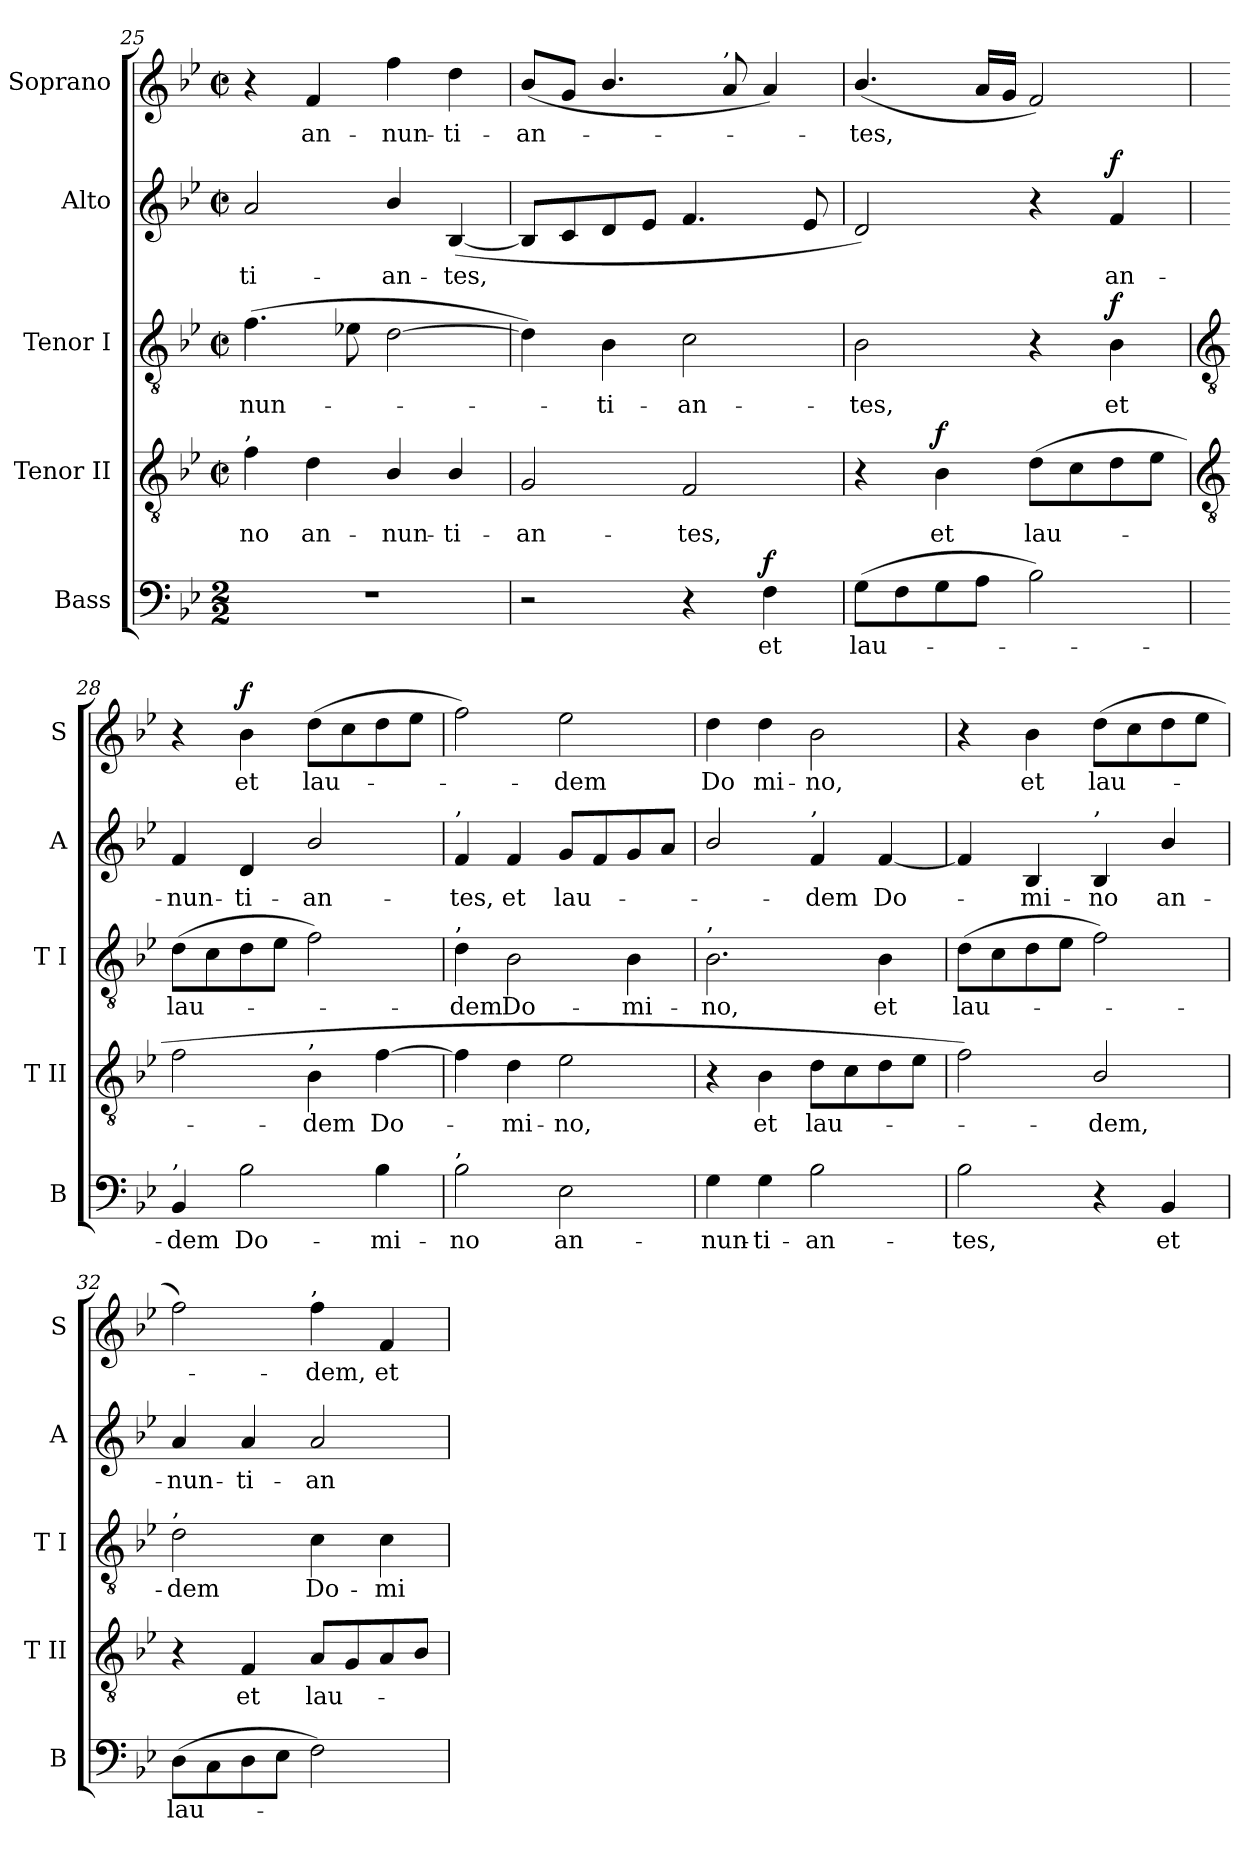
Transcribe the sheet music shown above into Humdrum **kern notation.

**kern	**text	**dynam	**kern	**text	**dynam	**kern	**text	**dynam	**kern	**text	**dynam	**kern	**text	**dynam
*part5	*part5	*part5	*part4	*part4	*part4	*part3	*part3	*part3	*part2	*part2	*part2	*part1	*part1	*part1
*staff5	*staff5	*staff5	*staff4	*staff4	*staff4	*staff3	*staff3	*staff3	*staff2	*staff2	*staff2	*staff1	*staff1	*staff1
*I"Bass	*	*	*I"Tenor II	*	*	*I"Tenor I	*	*	*I"Alto	*	*	*I"Soprano	*	*
*I'B	*	*	*I'T II	*	*	*I'T I	*	*	*I'A	*	*	*I'S	*	*
*clefF4	*	*	*clefGv2	*	*	*clefGv2	*	*	*clefG2	*	*	*clefG2	*	*
*k[b-e-]	*	*	*k[b-e-]	*	*	*k[b-e-]	*	*	*k[b-e-]	*	*	*k[b-e-]	*	*
*B-:	*	*	*B-:	*	*	*B-:	*	*	*B-:	*	*	*B-:	*	*
*M2/2	*	*	*M2/2	*	*	*M2/2	*	*	*M2/2	*	*	*M2/2	*	*
*	*	*	*met(c|)	*	*	*met(c|)	*	*	*met(c|)	*	*	*met(c|)	*	*
=25	=25	=25	=25	=25	=25	=25	=25	=25	=25	=25	=25	=25	=25	=25
!	!	!	!LO:TX:a:t=,	!	!	!	!	!	!	!	!	!	!	!
!	!	!	!	!LO:LY:b	!	!	!LO:LY:b	!	!	!LO:LY:b	!	!	!	!
1r	.	.	4f	-no	.	(>4.f	-nun-	.	2a	-ti-	.	4r	.	.
!	!	!	!	!LO:LY:b	!	!	!	!	!	!	!	!	!LO:LY:b	!
.	.	.	4d	an-	.	.	.	.	.	.	.	4f	an-	.
.	.	.	.	.	.	8e-X	.	.	.	.	.	.	.	.
!	!	!	!	!LO:LY:b	!	!	!	!	!	!LO:LY:b	!	!	!LO:LY:b	!
.	.	.	4B-/	-nun-	.	[2d	.	.	4b-/	-an-	.	4ff	-nun-	.
!	!	!	!	!LO:LY:b	!	!	!	!	!	!LO:LY:b	!	!	!LO:LY:b	!
.	.	.	4B-/	-ti-	.	.	.	.	(<[4B-	-tes,	.	4dd	-ti-	.
=26	=26	=26	=26	=26	=26	=26	=26	=26	=26	=26	=26	=26	=26	=26
!	!	!	!	!LO:LY:b	!	!	!	!	!	!	!	!	!LO:LY:b	!
2r	.	.	2G	-an-	.	4d])	.	.	8B-L]	.	.	(<8b-L	-an-	.
.	.	.	.	.	.	.	.	.	8c	.	.	8gJ	.	.
!	!	!	!	!	!	!	!LO:LY:b	!	!	!	!	!	!	!
.	.	.	.	.	.	4B-	ti-	.	8d	.	.	4.b-/	.	.
.	.	.	.	.	.	.	.	.	8e-J	.	.	.	.	.
!	!	!	!	!LO:LY:b	!	!	!LO:LY:b	!	!	!	!	!	!	!
4r	.	.	2F	-tes,	.	2c	-an-	.	4.f	.	.	.	.	.
!	!	!	!	!	!	!	!	!	!	!	!	!LO:TX:a:t=,	!	!
.	.	.	.	.	.	.	.	.	.	.	.	8a	.	.
!	!LO:LY:b	!LO:DY:b	!	!	!	!	!	!	!	!	!	!	!	!
4F	et	f	.	.	.	.	.	.	.	.	.	4a)	.	.
.	.	.	.	.	.	.	.	.	8e-	.	.	.	.	.
=27	=27	=27	=27	=27	=27	=27	=27	=27	=27	=27	=27	=27	=27	=27
!	!LO:LY:b	!	!	!	!	!	!LO:LY:b	!	!	!	!	!	!LO:LY:b	!
(>8GL	lau-	.	4r	.	.	2B-	-tes,	.	2d)	.	.	(<4.b-/	tes,	.
8F	.	.	.	.	.	.	.	.	.	.	.	.	.	.
!	!	!	!	!LO:LY:b	!LO:DY:b	!	!	!	!	!	!	!	!	!
8G	.	.	4B-	et	f	.	.	.	.	.	.	.	.	.
8AJ	.	.	.	.	.	.	.	.	.	.	.	16aLL	.	.
.	.	.	.	.	.	.	.	.	.	.	.	16gJJ	.	.
!	!	!	!	!LO:LY:b	!	!	!	!	!	!	!	!	!	!
2B-)	.	.	(>8dL	lau-	.	4r	.	.	4r	.	.	2f)	.	.
.	.	.	8c	.	.	.	.	.	.	.	.	.	.	.
!	!	!	!	!	!	!	!LO:LY:b	!LO:DY:b	!	!LO:LY:b	!LO:DY:b	!	!	!
.	.	.	8d	.	.	4B-	et	f	4f	an-	f	.	.	.
.	.	.	8e-J	.	.	.	.	.	.	.	.	.	.	.
!!LO:LB:g=z
=28	=28	=28	=28	=28	=28	=28	=28	=28	=28	=28	=28	=28	=28	=28
*	*	*	*clefGv2	*	*	*clefGv2	*	*	*	*	*	*	*	*
!LO:TX:a:t=,	!	!	!	!	!	!	!	!	!	!	!	!	!	!
!	!LO:LY:b	!	!	!	!	!	!LO:LY:b	!	!	!LO:LY:b	!	!	!	!
4BB-	dem	.	2f	.	.	(>8dL	lau-	.	4f	-nun-	.	4r	.	.
.	.	.	.	.	.	8c	.	.	.	.	.	.	.	.
!	!LO:LY:b	!	!	!	!	!	!	!	!	!LO:LY:b	!	!	!LO:LY:b	!LO:DY:b
2B-	Do-	.	.	.	.	8d	.	.	4d	-ti-	.	4b-	et	f
.	.	.	.	.	.	8e-J	.	.	.	.	.	.	.	.
!	!	!	!LO:TX:a:t=,	!	!	!	!	!	!	!	!	!	!	!
!	!	!	!	!LO:LY:b	!	!	!	!	!	!LO:LY:b	!	!	!LO:LY:b	!
.	.	.	4B-	dem	.	2f)	.	.	2b-/	-an-	.	(>8ddL	lau-	.
.	.	.	.	.	.	.	.	.	.	.	.	8cc	.	.
!	!LO:LY:b	!	!	!LO:LY:b	!	!	!	!	!	!	!	!	!	!
4B-	-mi-	.	[4f	Do-	.	.	.	.	.	.	.	8dd	.	.
.	.	.	.	.	.	.	.	.	.	.	.	8ee-J	.	.
=29	=29	=29	=29	=29	=29	=29	=29	=29	=29	=29	=29	=29	=29	=29
!	!	!	!	!	!	!	!	!	!LO:TX:a:t=,	!	!	!	!	!
!	!	!	!	!	!	!LO:TX:a:t=,	!	!	!	!	!	!	!	!
!LO:TX:a:t=,	!	!	!	!	!	!	!	!	!	!	!	!	!	!
!	!LO:LY:b	!	!	!	!	!	!LO:LY:b	!	!	!LO:LY:b	!	!	!	!
2B-	-no	.	4f]	.	.	4d	dem	.	4f	-tes,	.	2ff)	.	.
!	!	!	!	!LO:LY:b	!	!	!LO:LY:b	!	!	!LO:LY:b	!	!	!	!
.	.	.	4d	mi-	.	2B-	Do-	.	4f	et	.	.	.	.
!	!LO:LY:b	!	!	!LO:LY:b	!	!	!	!	!	!LO:LY:b	!	!	!LO:LY:b	!
2E-	an-	.	2e-	-no,	.	.	.	.	8gL	lau-	.	2ee-	dem	.
.	.	.	.	.	.	.	.	.	8f	.	.	.	.	.
!	!	!	!	!	!	!	!LO:LY:b	!	!	!	!	!	!	!
.	.	.	.	.	.	4B-	-mi-	.	8g	.	.	.	.	.
.	.	.	.	.	.	.	.	.	8aJ	.	.	.	.	.
=30	=30	=30	=30	=30	=30	=30	=30	=30	=30	=30	=30	=30	=30	=30
!	!	!	!	!	!	!LO:TX:a:t=,	!	!	!	!	!	!	!	!
!	!LO:LY:b	!	!	!	!	!	!LO:LY:b	!	!	!	!	!	!LO:LY:b	!
4G	-nun-	.	4r	.	.	2.B-	-no,	.	2b-/	.	.	4dd	Do	.
!	!LO:LY:b	!	!	!LO:LY:b	!	!	!	!	!	!	!	!	!LO:LY:b	!
4G	-ti-	.	4B-	et	.	.	.	.	.	.	.	4dd	mi-	.
!	!	!	!	!	!	!	!	!	!LO:TX:a:t=,	!	!	!	!	!
!	!LO:LY:b	!	!	!LO:LY:b	!	!	!	!	!	!LO:LY:b	!	!	!LO:LY:b	!
2B-	-an-	.	8dL	lau-	.	.	.	.	4f	dem	.	2b-	-no,	.
.	.	.	8c	.	.	.	.	.	.	.	.	.	.	.
!	!	!	!	!	!	!	!LO:LY:b	!	!	!LO:LY:b	!	!	!	!
.	.	.	8d	.	.	4B-	et	.	[4f	Do-	.	.	.	.
.	.	.	8e-J	.	.	.	.	.	.	.	.	.	.	.
=31	=31	=31	=31	=31	=31	=31	=31	=31	=31	=31	=31	=31	=31	=31
!	!LO:LY:b	!	!	!	!	!	!LO:LY:b	!	!	!	!	!	!	!
2B-	-tes,	.	2f)	.	.	(>8dL	lau-	.	4f]	.	.	4r	.	.
.	.	.	.	.	.	8c	.	.	.	.	.	.	.	.
!	!	!	!	!	!	!	!	!	!	!LO:LY:b	!	!	!LO:LY:b	!
.	.	.	.	.	.	8d	.	.	4B-	mi-	.	4b-	et	.
.	.	.	.	.	.	8e-J	.	.	.	.	.	.	.	.
!	!	!	!	!	!	!	!	!	!LO:TX:a:t=,	!	!	!	!	!
!	!	!	!	!LO:LY:b	!	!	!	!	!	!LO:LY:b	!	!	!LO:LY:b	!
4r	.	.	2B-/	dem,	.	2f)	.	.	4B-	-no	.	(>8ddL	lau-	.
.	.	.	.	.	.	.	.	.	.	.	.	8cc	.	.
!	!LO:LY:b	!	!	!	!	!	!	!	!	!LO:LY:b	!	!	!	!
4BB-	et	.	.	.	.	.	.	.	4b-/	an-	.	8dd	.	.
.	.	.	.	.	.	.	.	.	.	.	.	8ee-J	.	.
=32	=32	=32	=32	=32	=32	=32	=32	=32	=32	=32	=32	=32	=32	=32
!	!	!	!	!	!	!LO:TX:a:t=,	!	!	!	!	!	!	!	!
!	!LO:LY:b	!	!	!	!	!	!LO:LY:b	!	!	!LO:LY:b	!	!	!	!
(>8DL	lau-	.	4r	.	.	2d	dem	.	4a	-nun-	.	2ff)	.	.
8C	.	.	.	.	.	.	.	.	.	.	.	.	.	.
!	!	!	!	!LO:LY:b	!	!	!	!	!	!LO:LY:b	!	!	!	!
8D	.	.	4F	et	.	.	.	.	4a	-ti-	.	.	.	.
8E-J	.	.	.	.	.	.	.	.	.	.	.	.	.	.
!	!	!	!	!	!	!	!	!	!	!	!	!LO:TX:a:t=,	!	!
!	!	!	!	!LO:LY:b	!	!	!LO:LY:b	!	!	!LO:LY:b	!	!	!LO:LY:b	!
2F)	.	.	8AL	lau-	.	4c	Do-	.	2a	-an-	.	4ff	dem,	.
.	.	.	8G	.	.	.	.	.	.	.	.	.	.	.
!	!	!	!	!	!	!	!LO:LY:b	!	!	!	!	!	!LO:LY:b	!
.	.	.	8A	.	.	4c	-mi-	.	.	.	.	4f	et	.
.	.	.	8B-J	.	.	.	.	.	.	.	.	.	.	.
=	=	=	=	=	=	=	=	=	=	=	=	=	=	=
*-	*-	*-	*-	*-	*-	*-	*-	*-	*-	*-	*-	*-	*-	*-
